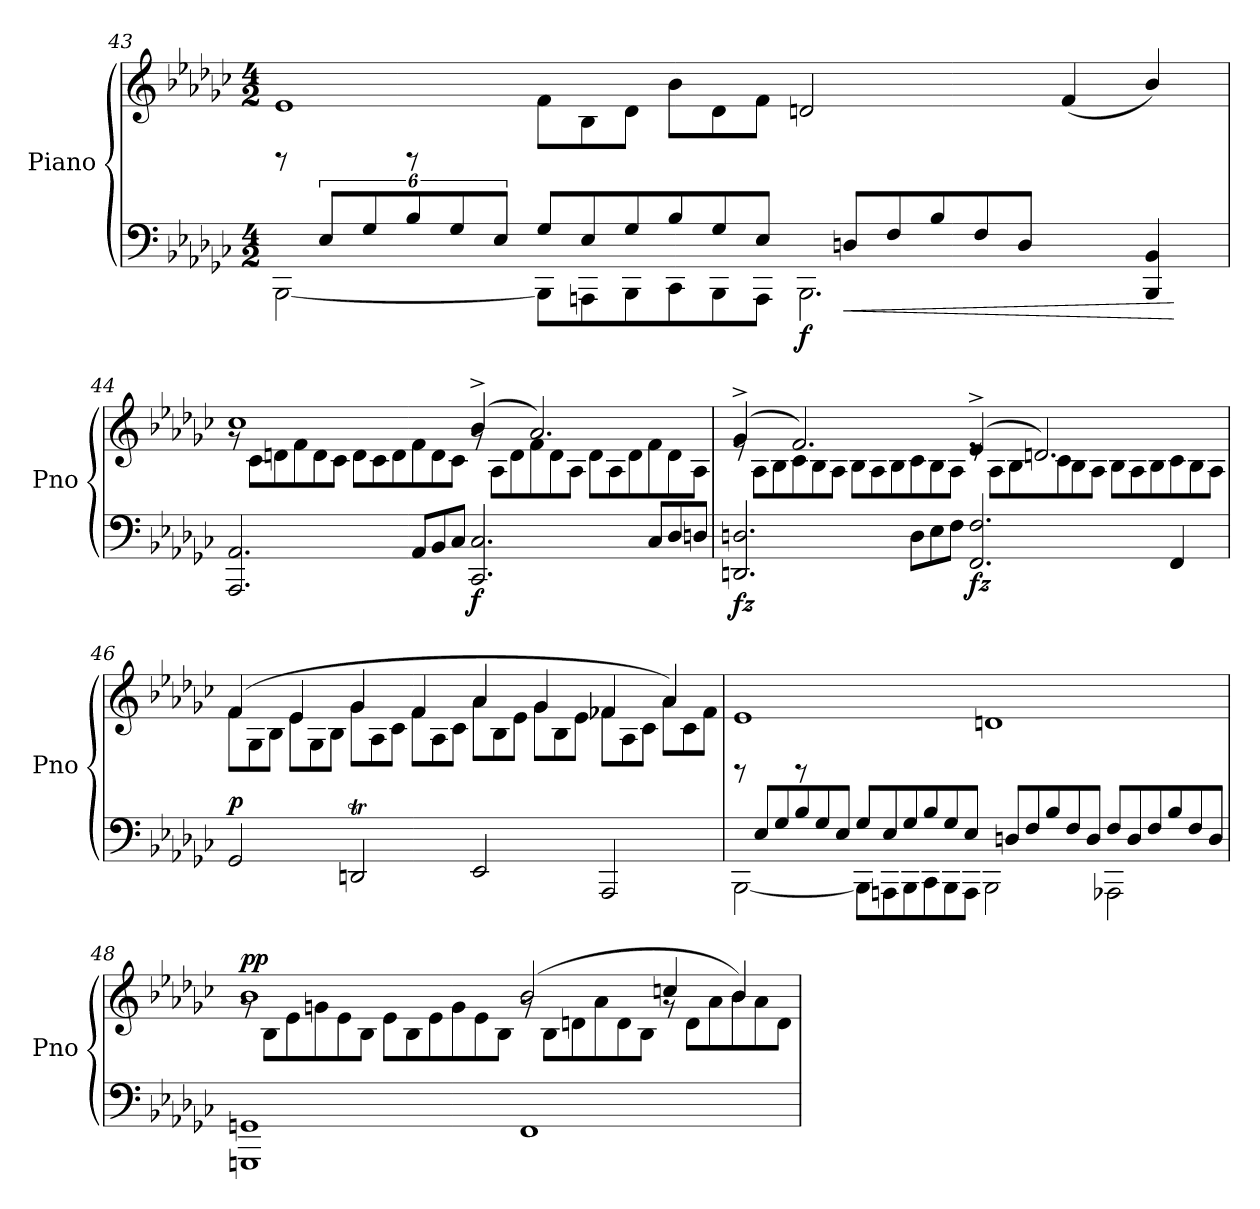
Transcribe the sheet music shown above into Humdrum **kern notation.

**kern	**kern	**dynam
*part1	*part1	*part1
*staff2	*staff1	*staff1/2
*I"Piano	*	*
*I'Pno	*	*
!!LO:LB:g=z
*clefF4	*clefG2	*
*k[b-e-a-d-g-c-]	*k[b-e-a-d-g-c-]	*
*M4/2	*M4/2	*
=43	=43	=43
*^	*^	*
*	*	*	*Xtuplet	*
12ryy	[2BBB-\	1e-	12rBB	.
12E-/L	.	.	12%11ryy	.
12G-/	.	.	.	.
12B-/	.	.	.	.
12G-/	.	.	.	.
12E-/J	.	.	.	.
*Xtuplet	*	*	*	*
12G-/L	12BBB-\L]	.	.	.
12E-/	12AAAn\	.	.	.
12G-/	12BBB-\	.	.	.
12B-/	12CC-\	.	.	.
12G-/	12BBB-\	.	.	.
12E-/J	12AAA\J	.	.	.
!	!	!	!	!LO:DY:b=2
12ryy	2.BBB-\	2dn/	12rBB	f
!	!	!	!	!LO:HP:b=2
12Dn/L	.	.	12%5ryy	<
12F/	.	.	.	.
12B-/	.	.	.	.
12F/	.	.	.	.
12D/J	.	.	.	.
2ryy	.	(4f/	12f\L	.
.	.	.	12B-\	.
.	.	.	12d\J	.
.	4BBB-/ 4BB-/	4b-/)	12b-\L	.
.	.	.	12d\	[
.	.	.	12f\J	.
*v	*v	*	*	*
!!LO:LB:g=z	!!
=44	=44	=44	=44
!	!	!	!LO:DY:b=2
!	!	!	!LO:DY:n=1:b
2.AAA-/ 2.AA-/	1cc-	12rg	fz f
.	.	12c-\L	.
.	.	12dn\	.
.	.	12f\	.
.	.	12d\	.
.	.	12c-\J	.
.	.	12d\L	.
.	.	12c-\	.
.	.	12d\	.
12AA-/L	.	12f\	.
12BB-/	.	12d\	.
12C-/J	.	12c-\J	.
!	!	!	!LO:DY:n=2:b=2
2.CC-/ 2.C-/	(4b-^/	12rg	f
.	.	12A-\L	.
.	.	12d\	.
.	2.a-/)	12f\	.
.	.	12d\	.
.	.	12A-\J	.
.	.	12d\L	.
.	.	12A-\	.
.	.	12d\	.
12C-/L	.	12f\	.
12D-/	.	12d\	.
12Dn/J	.	12A-\J	.
!!LO:LB:g=z	!!
=45	=45	=45	=45
!	!	!	!LO:DY:b=2
2.DDn/ 2.Dn/	(>4g-^/	12re	fz
.	.	12A-\L	.
.	.	12B-\	.
.	2.f/)	12c-\	.
.	.	12B-\	.
.	.	12A-\J	.
.	.	12B-\L	.
.	.	12A-\	.
.	.	12B-\	.
12D\L	.	12c-\	.
12E-\	.	12B-\	.
12F\J	.	12A-\J	.
!	!	!	!LO:DY:b=2
2.FF/ 2.F/	(>4e-^/	12re	fz
.	.	12A-\L	.
.	.	12B-\	.
.	2.dn/)	12c-\	.
.	.	12B-\	.
.	.	12A-\J	.
.	.	12B-\L	.
.	.	12A-\	.
.	.	12B-\	.
4FF/	.	12c-\	.
.	.	12B-\	.
.	.	12A-\J	.
!!LO:LB:g=z	!!
=46	=46	=46	=46
!	!	!	!LO:DY:a=2
2GG-/	(>4f/	12f\L	p
.	.	12G-\	.
.	.	12B-\J	.
.	4e-/	12e-\L	.
.	.	12G-\	.
.	.	12B-\J	.
2DDnt/	4g-/	12g-\L	.
.	.	12A-\	.
.	.	12c-\J	.
.	4f/	12f\L	.
.	.	12A-\	.
.	.	12c-\J	.
2EE-/	4a-/	12a-\L	.
.	.	12B-\	.
.	.	12e-\J	.
.	4g-/	12g-\L	.
.	.	12B-\	.
.	.	12e-\J	.
2AAA-/	4f-X/	12f-\L	.
.	.	12A-\	.
.	.	12c-\J	.
.	4a-/)	12a-\L	.
.	.	12c-\	.
.	.	12f-\J	.
!!LO:PB:g=z	!!
=47	=47	=47	=47
*^	*	*	*
12ryy	[2BBB-\	1e-	12rBB	.
12E-/L	.	.	12%11ryy	.
12G-/	.	.	.	.
12B-/	.	.	.	.
12G-/	.	.	.	.
12E-/J	.	.	.	.
12G-/L	12BBB-\L]	.	.	.
12E-/	12AAAn\	.	.	.
12G-/	12BBB-\	.	.	.
12B-/	12CC-\	.	.	.
12G-/	12BBB-\	.	.	.
12E-/J	12AAA\J	.	.	.
12ryy	2BBB-\	1dn	12rBB	.
12Dn/L	.	.	12%11ryy	.
12F/	.	.	.	.
12B-/	.	.	.	.
12F/	.	.	.	.
12D/J	.	.	.	.
12F/L	2AAA-X\	.	.	.
12D/	.	.	.	.
12F/	.	.	.	.
12B-/	.	.	.	.
12F/	.	.	.	.
12D/J	.	.	.	.
*v	*v	*	*	*
!!LO:LB:g=z	!!
=48	=48	=48	=48
!	!	!	!LO:DY:a
1GGGn 1GGn	1b-	12rg	pp
.	.	12B-\L	.
.	.	12e-\	.
.	.	12gn\	.
.	.	12e-\	.
.	.	12B-\J	.
.	.	12e-\L	.
.	.	12B-\	.
.	.	12e-\	.
.	.	12g\	.
.	.	12e-\	.
.	.	12B-\J	.
1FF	(2b-/	12rg	.
.	.	12B-\L	.
.	.	12dn\	.
.	.	12a-\	.
.	.	12d\	.
.	.	12B-\J	.
.	4ccn/	12rg	.
.	.	12d\L	.
.	.	12a-\	.
.	4b-/)	12b-\	.
.	.	12a-\	.
.	.	12d\J	.
*	*v	*v	*
=	=	=
*-	*-	*-
